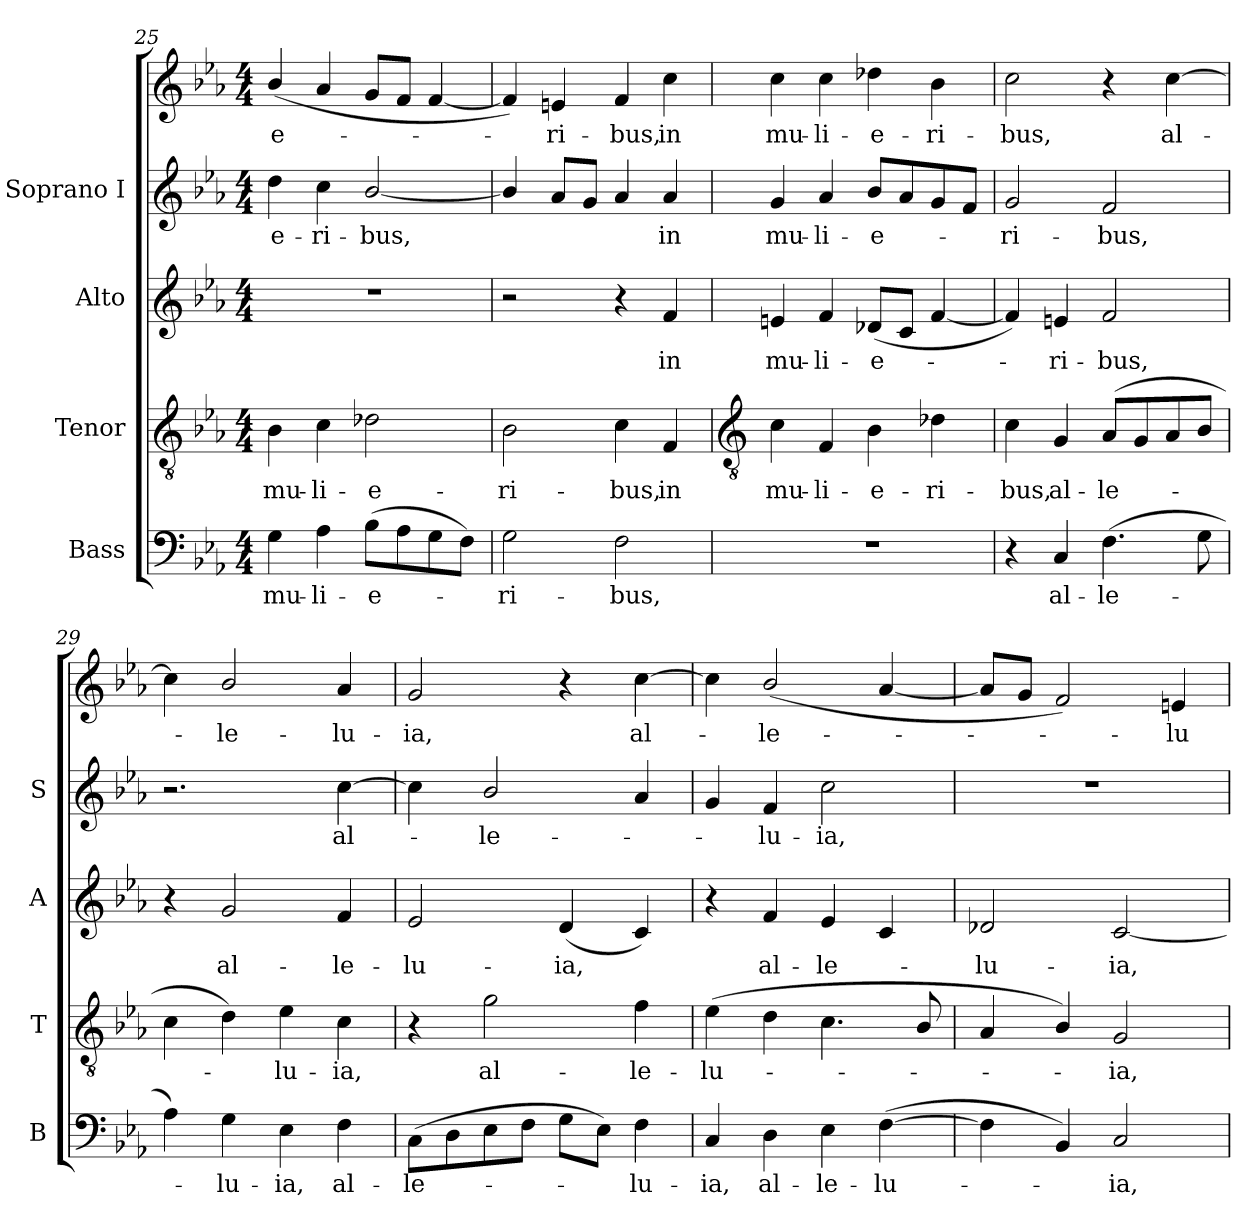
**kern	**text	**kern	**text	**kern	**text	**kern	**text	**kern	**text
*part4	*part4	*part3	*part3	*part2	*part2	*part1	*part1	*part1	*part1
*staff5	*staff5	*staff4	*staff4	*staff3	*staff3	*staff2	*staff2	*staff1	*staff1
*I"Bass	*	*I"Tenor	*	*I"Alto	*	*I"Soprano I	*	*	*
*I'B	*	*I'T	*	*I'A	*	*I'S	*	*	*
*clefF4	*	*clefGv2	*	*clefG2	*	*clefG2	*	*clefG2	*
*k[b-e-a-]	*	*k[b-e-a-]	*	*k[b-e-a-]	*	*k[b-e-a-]	*	*k[b-e-a-]	*
*E-:	*	*E-:	*	*E-:	*	*E-:	*	*E-:	*
*M4/4	*	*M4/4	*	*M4/4	*	*M4/4	*	*M4/4	*
=25	=25	=25	=25	=25	=25	=25	=25	=25	=25
!	!LO:LY:b	!	!LO:LY:b	!	!	!	!LO:LY:b	!	!LO:LY:b
4G	mu-	4B-	mu-	1r	.	4dd	e-	(<4b-/	-e-
!	!LO:LY:b	!	!LO:LY:b	!	!	!	!LO:LY:b	!	!
4A-	-li-	4c	-li-	.	.	4cc	-ri-	4a-	.
!	!LO:LY:b	!	!LO:LY:b	!	!	!	!LO:LY:b	!	!
(>8B-L	-e-	2d-X	-e-	.	.	[2b-/	-bus,	8gL	.
8A-	.	.	.	.	.	.	.	8fJ	.
8G	.	.	.	.	.	.	.	[4f	.
8FJ)	.	.	.	.	.	.	.	.	.
=26	=26	=26	=26	=26	=26	=26	=26	=26	=26
!	!LO:LY:b	!	!LO:LY:b	!	!	!	!	!	!
2G	ri-	2B-	-ri-	2r	.	4b-/]	.	4f])	.
!	!	!	!	!	!	!	!	!	!LO:LY:b
.	.	.	.	.	.	8a-L	.	4en	ri-
.	.	.	.	.	.	8gJ	.	.	.
!	!LO:LY:b	!	!LO:LY:b	!	!	!	!	!	!LO:LY:b
2F	-bus,	4c	-bus,	4r	.	4a-	.	4f	-bus,
!	!	!	!LO:LY:b	!	!LO:LY:b	!	!LO:LY:b	!	!LO:LY:b
.	.	4F	in	4f	in	4a-	in	4cc	in
!!LO:LB:g=z
=27	=27	=27	=27	=27	=27	=27	=27	=27	=27
*	*	*clefGv2	*	*	*	*	*	*	*
!	!	!	!LO:LY:b	!	!LO:LY:b	!	!LO:LY:b	!	!LO:LY:b
1r	.	4c	mu-	4en	mu-	4g	-mu-	4cc	mu-
!	!	!	!LO:LY:b	!	!LO:LY:b	!	!LO:LY:b	!	!LO:LY:b
.	.	4F	-li-	4f	-li-	4a-	-li-	4cc	-li-
!	!	!	!LO:LY:b	!	!LO:LY:b	!	!LO:LY:b	!	!LO:LY:b
.	.	4B-	-e-	(<8d-XL	-e-	8b-L	-e-	4dd-X	-e-
.	.	.	.	8cJ	.	8a-	.	.	.
!	!	!	!LO:LY:b	!	!	!	!	!	!LO:LY:b
.	.	4d-X	-ri-	[4f	.	8g	.	4b-	-ri-
.	.	.	.	.	.	8fJ	.	.	.
=28	=28	=28	=28	=28	=28	=28	=28	=28	=28
!	!	!	!LO:LY:b	!	!	!	!LO:LY:b	!	!LO:LY:b
4r	.	4c	-bus,	4f])	.	2g	ri-	2cc	bus,
!	!LO:LY:b	!	!LO:LY:b	!	!LO:LY:b	!	!	!	!
4C	al-	4G	al-	4en	ri-	.	.	.	.
!	!LO:LY:b	!	!LO:LY:b	!	!LO:LY:b	!	!LO:LY:b	!	!
(>4.F	-le-	(>8A-L	-le-	2f	-bus,	2f	-bus,	4r	.
.	.	8G	.	.	.	.	.	.	.
!	!	!	!	!	!	!	!	!	!LO:LY:b
.	.	8A-	.	.	.	.	.	[4cc	al-
8G	.	8B-J	.	.	.	.	.	.	.
=29	=29	=29	=29	=29	=29	=29	=29	=29	=29
4A-)	.	4c	.	4r	.	2.r	.	4cc]	.
!	!LO:LY:b	!	!	!	!LO:LY:b	!	!	!	!LO:LY:b
4G	lu-	4d)	.	2g	al-	.	.	2b-/	le-
!	!LO:LY:b	!	!LO:LY:b	!	!	!	!	!	!
4E-	-ia,	4e-	lu-	.	.	.	.	.	.
!	!LO:LY:b	!	!LO:LY:b	!	!LO:LY:b	!	!LO:LY:b	!	!LO:LY:b
4F	al-	4c	-ia,	4f	-le-	[4cc	-al-	4a-	-lu-
=30	=30	=30	=30	=30	=30	=30	=30	=30	=30
!	!LO:LY:b	!	!	!	!LO:LY:b	!	!	!	!LO:LY:b
(>8CL	-le-	4r	.	2e-	-lu-	4cc]	.	2g	ia,
8D	.	.	.	.	.	.	.	.	.
!	!	!	!LO:LY:b	!	!	!	!LO:LY:b	!	!
8E-	.	2g	al-	.	.	2b-/	le-	.	.
8FJ	.	.	.	.	.	.	.	.	.
!	!	!	!	!	!LO:LY:b	!	!	!	!
8GL	.	.	.	(<4d	-ia,	.	.	4r	.
8E-J)	.	.	.	.	.	.	.	.	.
!	!LO:LY:b	!	!LO:LY:b	!	!	!	!	!	!LO:LY:b
4F	lu-	4f	-le-	4c)	.	4a-	.	[4cc	al-
=31	=31	=31	=31	=31	=31	=31	=31	=31	=31
!	!LO:LY:b	!	!LO:LY:b	!	!	!	!	!	!
4C	-ia,	(>4e-	-lu-	4r	.	4g	.	4cc]	.
!	!LO:LY:b	!	!	!	!LO:LY:b	!	!LO:LY:b	!	!LO:LY:b
4D	al-	4d	.	4f	al-	4f	-lu-	(<2b-/	le-
!	!LO:LY:b	!	!	!	!LO:LY:b	!	!LO:LY:b	!	!
4E-	-le-	4.c	.	4e-	-le-	2cc	-ia,	.	.
!	!LO:LY:b	!	!	!	!	!	!	!	!
(>[4F	-lu-	.	.	4c	.	.	.	[4a-	.
.	.	8B-/	.	.	.	.	.	.	.
=32	=32	=32	=32	=32	=32	=32	=32	=32	=32
!	!	!	!	!	!LO:LY:b	!	!	!	!
4F]	.	4A-	.	2d-X	-lu-	1r	.	8a-L]	.
.	.	.	.	.	.	.	.	8gJ	.
4BB-)	.	4B-/)	.	.	.	.	.	2f)	.
!	!LO:LY:b	!	!LO:LY:b	!	!LO:LY:b	!	!	!	!
2C	ia,	2G	ia,	[2c	-ia,	.	.	.	.
!	!	!	!	!	!	!	!	!	!LO:LY:b
.	.	.	.	.	.	.	.	4en	lu-
=	=	=	=	=	=	=	=	=	=
*-	*-	*-	*-	*-	*-	*-	*-	*-	*-
